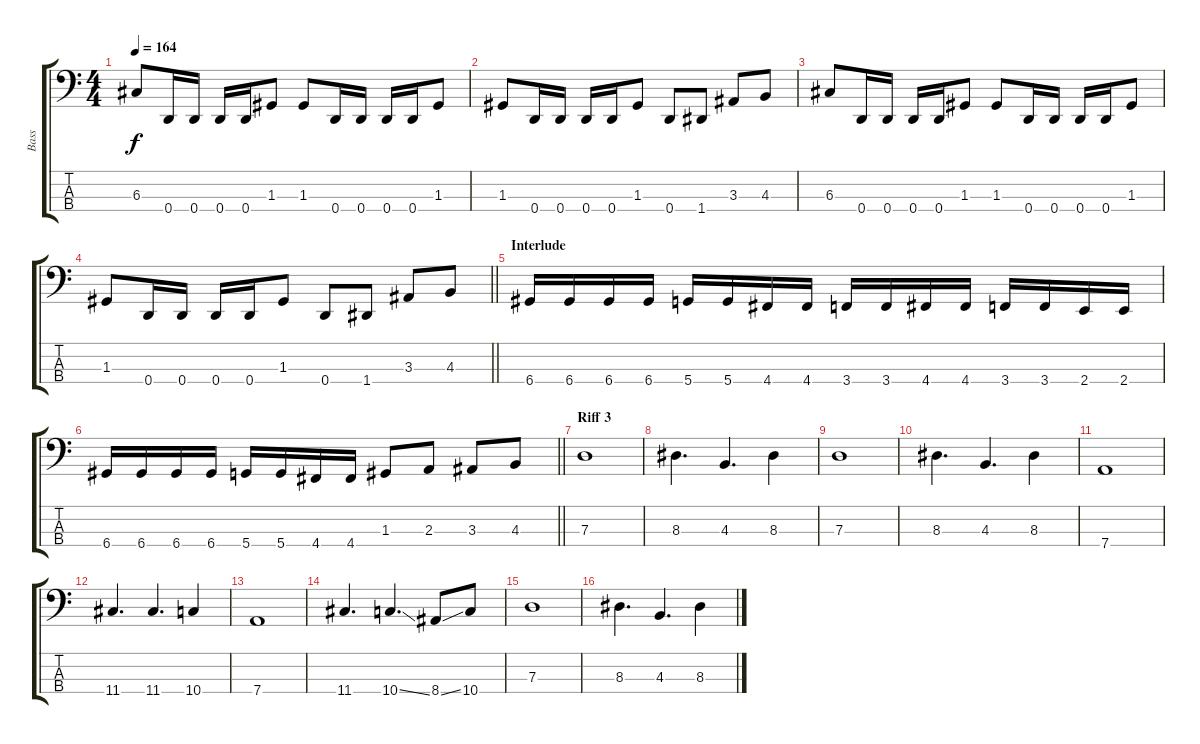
\track ("Bass" "Bass") {instrument electricbasspick}
\staff {score tabs}
\tuning (F2 C2 G1 D1) {hide}
\ts (4 4)
\tempo 164
\clef f4
\ks c
6.3.8{dy f} 0.4.16 0.4.16 0.4.16 0.4.16 1.3.8 1.3.8 0.4.16 0.4.16 0.4.16 0.4.16 1.3.8 |
1.3.8 0.4.16 0.4.16 0.4.16 0.4.16 1.3.8 0.4.8 1.4.8 3.3.8 4.3.8 |
6.3.8 0.4.16 0.4.16 0.4.16 0.4.16 1.3.8 1.3.8 0.4.16 0.4.16 0.4.16 0.4.16 1.3.8 |
\barLineRight lightlight
1.3.8 0.4.16 0.4.16 0.4.16 0.4.16 1.3.8 0.4.8 1.4.8 3.3.8 4.3.8 |
\section ("" "Interlude")
6.4.16 6.4.16 6.4.16 6.4.16 5.4.16 5.4.16 4.4.16 4.4.16 3.4.16 3.4.16 4.4.16 4.4.16 3.4.16 3.4.16 2.4.16 2.4.16 |
\barLineRight lightlight
6.4.16 6.4.16 6.4.16 6.4.16 5.4.16 5.4.16 4.4.16 4.4.16 1.3.8 2.3.8 3.3.8 4.3.8 |
\section ("" "Riff 3")
7.3.1 |
8.3.4{d} 4.3.4{d} 8.3.4 |
7.3.1 |
8.3.4{d} 4.3.4{d} 8.3.4 |
7.4.1 |
11.4.4{d} 11.4.4{d} 10.4.4 |
7.4.1 |
11.4.4{d} 10.4{ss}.4{d} 8.4{ss}.8 10.4.8 |
7.3.1 |
8.3.4{d} 4.3.4{d} 8.3.4
